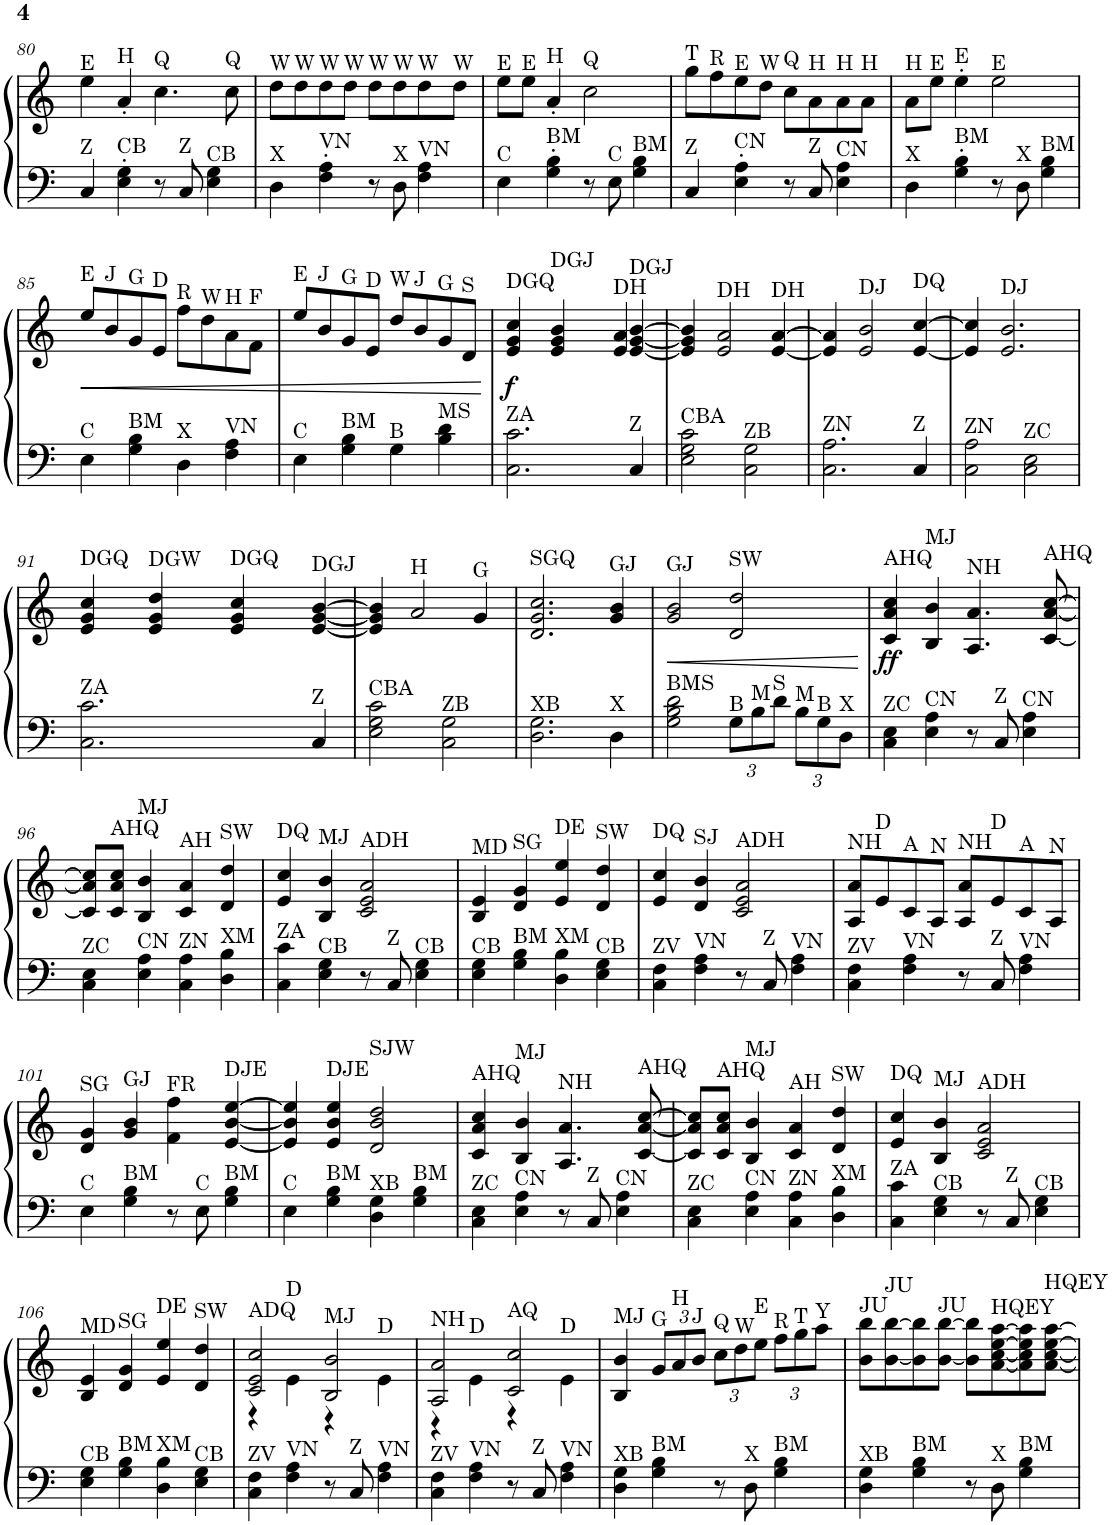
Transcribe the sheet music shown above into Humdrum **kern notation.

**kern	**kern	**dynam
*part1	*part1	*part1
*staff2	*staff1	*staff1/2
*I"Piano	*	*
*I'Pno.	*	*
!!LO:PB:g=z
*clefF4	*clefG2	*
*k[]	*k[]	*
*M4/4	*M4/4	*
=80	=80	=80
!	!LO:TX:a:t=E	!
!LO:TX:a:t=Z	!	!
4C/	4ee\	.
!	!LO:TX:a:t=H	!
!LO:TX:a:t=CB	!	!
4E\' 4G\'	4a'/	.
!	!LO:TX:a:t=Q	!
8r	4.cc\	.
!LO:TX:a:t=Z	!	!
8C/	.	.
!LO:TX:a:t=CB	!	!
4E\ 4G\	.	.
!	!LO:TX:a:t=Q	!
.	8cc\	.
=81	=81	=81
!	!LO:TX:a:t=W	!
!LO:TX:a:t=X	!	!
4D\	8dd\L	.
!	!LO:TX:a:t=W	!
.	8dd\	.
!	!LO:TX:a:t=W	!
!LO:TX:a:t=VN	!	!
4F\' 4A\'	8dd\	.
!	!LO:TX:a:t=W	!
.	8dd\J	.
!	!LO:TX:a:t=W	!
8r	8dd\L	.
!	!LO:TX:a:t=W	!
!LO:TX:a:t=X	!	!
8D\	8dd\	.
!	!LO:TX:a:t=W	!
!LO:TX:a:t=VN	!	!
4F\ 4A\	8dd\	.
!	!LO:TX:a:t=W	!
.	8dd\J	.
=82	=82	=82
!	!LO:TX:a:t=E	!
!LO:TX:a:t=C	!	!
4E\	8ee\L	.
!	!LO:TX:a:t=E	!
.	8ee\J	.
!	!LO:TX:a:t=H	!
!LO:TX:a:t=BM	!	!
4G\' 4B\'	4a'/	.
!	!LO:TX:a:t=Q	!
8r	2cc\	.
!LO:TX:a:t=C	!	!
8E\	.	.
!LO:TX:a:t=BM	!	!
4G\ 4B\	.	.
=83	=83	=83
!	!LO:TX:a:t=T	!
!LO:TX:a:t=Z	!	!
4C/	8gg\L	.
!	!LO:TX:a:t=R	!
.	8ff\	.
!	!LO:TX:a:t=E	!
!LO:TX:a:t=CN	!	!
4E\' 4A\'	8ee\	.
!	!LO:TX:a:t=W	!
.	8dd\J	.
!	!LO:TX:a:t=Q	!
8r	8cc\L	.
!	!LO:TX:a:t=H	!
!LO:TX:a:t=Z	!	!
8C/	8a\	.
!	!LO:TX:a:t=H	!
!LO:TX:a:t=CN	!	!
4E\ 4A\	8a\	.
!	!LO:TX:a:t=H	!
.	8a\J	.
=84	=84	=84
!	!LO:TX:a:t=H	!
!LO:TX:a:t=X	!	!
4D\	8a\L	.
!	!LO:TX:a:t=E	!
.	8ee\J	.
!	!LO:TX:a:t=E	!
!LO:TX:a:t=BM	!	!
4G\' 4B\'	4ee'\	.
!	!LO:TX:a:t=E	!
8r	2ee\	.
!LO:TX:a:t=X	!	!
8D\	.	.
!LO:TX:a:t=BM	!	!
4G\ 4B\	.	.
!!LO:LB:g=z
=85	=85	=85
!	!LO:TX:a:t=E	!
!LO:TX:a:t=C	!	!
!	!	!LO:HP:b
4E\	8ee/L	<
!	!LO:TX:a:t=J	!
.	8b/	.
!	!LO:TX:a:t=G	!
!LO:TX:a:t=BM	!	!
4G\ 4B\	8g/	.
!	!LO:TX:a:t=D	!
.	8e/J	.
!	!LO:TX:a:t=R	!
!LO:TX:a:t=X	!	!
4D\	8ff\L	.
!	!LO:TX:a:t=W	!
.	8dd\	.
!	!LO:TX:a:t=H	!
!LO:TX:a:t=VN	!	!
4F\ 4A\	8a\	.
!	!LO:TX:a:t=F	!
.	8f\J	.
=86	=86	=86
!	!LO:TX:a:t=E	!
!LO:TX:a:t=C	!	!
4E\	8ee/L	.
!	!LO:TX:a:t=J	!
.	8b/	.
!	!LO:TX:a:t=G	!
!LO:TX:a:t=BM	!	!
4G\ 4B\	8g/	.
!	!LO:TX:a:t=D	!
.	8e/J	.
!	!LO:TX:a:t=W	!
!LO:TX:a:t=B	!	!
4G\	8dd/L	.
!	!LO:TX:a:t=J	!
.	8b/	.
!	!LO:TX:a:t=G	!
!LO:TX:a:t=MS	!	!
4B\ 4d\	8g/	.
!	!LO:TX:a:t=S	!
.	8d/J	.
.	.	[
=87	=87	=87
!	!LO:TX:a:t=DGQ	!
!LO:TX:a:t=ZA	!	!
!	!	!LO:DY:b
2.C\ 2.c\	4e/ 4g/ 4cc/	f
!	!LO:TX:a:t=DGJ	!
.	4e/ 4g/ 4b/	.
!	!LO:TX:a:t=DH	!
.	4e/ 4a/	.
!	!LO:TX:a:t=DGJ	!
!LO:TX:a:t=Z	!	!
4C/	[4e/ [4g/ [4b/	.
=88	=88	=88
!LO:TX:a:t=CBA	!	!
2E\ 2G\ 2c\	4e/] 4g/] 4b/]	.
!	!LO:TX:a:t=DH	!
.	2e/ 2a/	.
!LO:TX:a:t=ZB	!	!
2C\ 2G\	.	.
!	!LO:TX:a:t=DH	!
.	[4e/ [4a/	.
=89	=89	=89
!LO:TX:a:t=ZN	!	!
2.C\ 2.A\	4e/] 4a/]	.
!	!LO:TX:a:t=DJ	!
.	2e/ 2b/	.
!	!LO:TX:a:t=DQ	!
!LO:TX:a:t=Z	!	!
4C/	[4e/ [4cc/	.
=90	=90	=90
!LO:TX:a:t=ZN	!	!
2C\ 2A\	4e/] 4cc/]	.
!	!LO:TX:a:t=DJ	!
.	2.e/ 2.b/	.
!LO:TX:a:t=ZC	!	!
2C\ 2E\	.	.
!!LO:LB:g=z
=91	=91	=91
!	!LO:TX:a:t=DGQ	!
!LO:TX:a:t=ZA	!	!
2.C\ 2.c\	4e/ 4g/ 4cc/	.
!	!LO:TX:a:t=DGW	!
.	4e/ 4g/ 4dd/	.
!	!LO:TX:a:t=DGQ	!
.	4e/ 4g/ 4cc/	.
!	!LO:TX:a:t=DGJ	!
!LO:TX:a:t=Z	!	!
4C/	[4e/ [4g/ [4b/	.
=92	=92	=92
!LO:TX:a:t=CBA	!	!
2E\ 2G\ 2c\	4e/] 4g/] 4b/]	.
!	!LO:TX:a:t=H	!
.	2a/	.
!LO:TX:a:t=ZB	!	!
2C\ 2G\	.	.
!	!LO:TX:a:t=G	!
.	4g/	.
=93	=93	=93
!	!LO:TX:a:t=SGQ	!
!LO:TX:a:t=XB	!	!
2.D\ 2.G\	2.d/ 2.g/ 2.cc/	.
!	!LO:TX:a:t=GJ	!
!LO:TX:a:t=X	!	!
4D\	4g/ 4b/	.
=94	=94	=94
!	!LO:TX:a:t=GJ	!
!LO:TX:a:t=BMS	!	!
!	!	!LO:HP:b
2G\ 2B\ 2d\	2g/ 2b/	<
*Xbrackettup	*	*
!	!LO:TX:a:t=SW	!
!LO:TX:a:t=B	!	!
12G\L	2d/ 2dd/	.
!LO:TX:a:t=M	!	!
12B\	.	.
!LO:TX:a:t=S	!	!
12d\J	.	.
!LO:TX:a:t=M	!	!
12B\L	.	.
!LO:TX:a:t=B	!	!
12G\	.	.
!LO:TX:a:t=X	!	!
12D\J	.	.
.	.	[
=95	=95	=95
*k[]	*k[]	*
!	!LO:TX:a:t=AHQ	!
!LO:TX:a:t=ZC	!	!
!	!	!LO:DY:b
4C\ 4E\	4c/ 4a/ 4cc/	ff
!	!LO:TX:a:t=MJ	!
!LO:TX:a:t=CN	!	!
4E\ 4A\	4B/ 4b/	.
!	!LO:TX:a:t=NH	!
8r	4.A/ 4.a/	.
!LO:TX:a:t=Z	!	!
8C/	.	.
!LO:TX:a:t=CN	!	!
4E\ 4A\	.	.
!	!LO:TX:a:t=AHQ	!
.	[8c/ [8a/ [8cc/	.
!!LO:LB:g=z
=96	=96	=96
!LO:TX:a:t=ZC	!	!
4C\ 4E\	8c/] 8a/] 8cc/]L	.
!	!LO:TX:a:t=AHQ	!
.	8c/ 8a/ 8cc/J	.
!	!LO:TX:a:t=MJ	!
!LO:TX:a:t=CN	!	!
4E\ 4A\	4B/ 4b/	.
!	!LO:TX:a:t=AH	!
!LO:TX:a:t=ZN	!	!
4C\ 4A\	4c/ 4a/	.
!	!LO:TX:a:t=SW	!
!LO:TX:a:t=XM	!	!
4D\ 4B\	4d/ 4dd/	.
=97	=97	=97
!	!LO:TX:a:t=DQ	!
!LO:TX:a:t=ZA	!	!
4C\ 4c\	4e/ 4cc/	.
!	!LO:TX:a:t=MJ	!
!LO:TX:a:t=CB	!	!
4E\ 4G\	4B/ 4b/	.
!	!LO:TX:a:t=ADH	!
8r	2c/ 2e/ 2a/	.
!LO:TX:a:t=Z	!	!
8C/	.	.
!LO:TX:a:t=CB	!	!
4E\ 4G\	.	.
=98	=98	=98
!	!LO:TX:a:t=MD	!
!LO:TX:a:t=CB	!	!
4E\ 4G\	4B/ 4e/	.
!	!LO:TX:a:t=SG	!
!LO:TX:a:t=BM	!	!
4G\ 4B\	4d/ 4g/	.
!	!LO:TX:a:t=DE	!
!LO:TX:a:t=XM	!	!
4D\ 4B\	4e/ 4ee/	.
!	!LO:TX:a:t=SW	!
!LO:TX:a:t=CB	!	!
4E\ 4G\	4d/ 4dd/	.
=99	=99	=99
!	!LO:TX:a:t=DQ	!
!LO:TX:a:t=ZV	!	!
4C\ 4F\	4e/ 4cc/	.
!	!LO:TX:a:t=SJ	!
!LO:TX:a:t=VN	!	!
4F\ 4A\	4d/ 4b/	.
!	!LO:TX:a:t=ADH	!
8r	2c/ 2e/ 2a/	.
!LO:TX:a:t=Z	!	!
8C/	.	.
!LO:TX:a:t=VN	!	!
4F\ 4A\	.	.
=100	=100	=100
!	!LO:TX:a:t=NH	!
!LO:TX:a:t=ZV	!	!
4C\ 4F\	8A/ 8a/L	.
!	!LO:TX:a:t=D	!
.	8e/	.
!	!LO:TX:a:t=A	!
!LO:TX:a:t=VN	!	!
4F\ 4A\	8c/	.
!	!LO:TX:a:t=N	!
.	8A/J	.
!	!LO:TX:a:t=NH	!
8r	8A/ 8a/L	.
!	!LO:TX:a:t=D	!
!LO:TX:a:t=Z	!	!
8C/	8e/	.
!	!LO:TX:a:t=A	!
!LO:TX:a:t=VN	!	!
4F\ 4A\	8c/	.
!	!LO:TX:a:t=N	!
.	8A/J	.
!!LO:LB:g=z
=101	=101	=101
!	!LO:TX:a:t=SG	!
!LO:TX:a:t=C	!	!
4E\	4d/ 4g/	.
!	!LO:TX:a:t=GJ	!
!LO:TX:a:t=BM	!	!
4G\ 4B\	4g/ 4b/	.
!	!LO:TX:a:t=FR	!
8r	4f\ 4ff\	.
!LO:TX:a:t=C	!	!
8E\	.	.
!	!LO:TX:a:t=DJE	!
!LO:TX:a:t=BM	!	!
4G\ 4B\	[4e/ [4b/ [4ee/	.
=102	=102	=102
!LO:TX:a:t=C	!	!
4E\	4e/] 4b/] 4ee/]	.
!	!LO:TX:a:t=DJE	!
!LO:TX:a:t=BM	!	!
4G\ 4B\	4e/ 4b/ 4ee/	.
!	!LO:TX:a:t=SJW	!
!LO:TX:a:t=XB	!	!
4D\ 4G\	2d/ 2b/ 2dd/	.
!LO:TX:a:t=BM	!	!
4G\ 4B\	.	.
=103	=103	=103
!	!LO:TX:a:t=AHQ	!
!LO:TX:a:t=ZC	!	!
4C\ 4E\	4c/ 4a/ 4cc/	.
!	!LO:TX:a:t=MJ	!
!LO:TX:a:t=CN	!	!
4E\ 4A\	4B/ 4b/	.
!	!LO:TX:a:t=NH	!
8r	4.A/ 4.a/	.
!LO:TX:a:t=Z	!	!
8C/	.	.
!LO:TX:a:t=CN	!	!
4E\ 4A\	.	.
!	!LO:TX:a:t=AHQ	!
.	[8c/ [8a/ [8cc/	.
=104	=104	=104
!LO:TX:a:t=ZC	!	!
4C\ 4E\	8c/] 8a/] 8cc/]L	.
!	!LO:TX:a:t=AHQ	!
.	8c/ 8a/ 8cc/J	.
!	!LO:TX:a:t=MJ	!
!LO:TX:a:t=CN	!	!
4E\ 4A\	4B/ 4b/	.
!	!LO:TX:a:t=AH	!
!LO:TX:a:t=ZN	!	!
4C\ 4A\	4c/ 4a/	.
!	!LO:TX:a:t=SW	!
!LO:TX:a:t=XM	!	!
4D\ 4B\	4d/ 4dd/	.
=105	=105	=105
!	!LO:TX:a:t=DQ	!
!LO:TX:a:t=ZA	!	!
4C\ 4c\	4e/ 4cc/	.
!	!LO:TX:a:t=MJ	!
!LO:TX:a:t=CB	!	!
4E\ 4G\	4B/ 4b/	.
!	!LO:TX:a:t=ADH	!
8r	2c/ 2e/ 2a/	.
!LO:TX:a:t=Z	!	!
8C/	.	.
!LO:TX:a:t=CB	!	!
4E\ 4G\	.	.
!!LO:LB:g=z
=106	=106	=106
!	!LO:TX:a:t=MD	!
!LO:TX:a:t=CB	!	!
4E\ 4G\	4B/ 4e/	.
!	!LO:TX:a:t=SG	!
!LO:TX:a:t=BM	!	!
4G\ 4B\	4d/ 4g/	.
!	!LO:TX:a:t=DE	!
!LO:TX:a:t=XM	!	!
4D\ 4B\	4e/ 4ee/	.
!	!LO:TX:a:t=SW	!
!LO:TX:a:t=CB	!	!
4E\ 4G\	4d/ 4dd/	.
=107	=107	=107
*	*^	*
!	!LO:TX:a:t=ADQ	!	!
!LO:TX:a:t=ZV	!	!	!
4C\ 4F\	2c/ 2e/ 2cc/	4r	.
!	!	!LO:TX:a:t=D	!
!LO:TX:a:t=VN	!	!	!
4F\ 4A\	.	4e\	.
!	!LO:TX:a:t=MJ	!	!
8r	2B/ 2b/	4r	.
!LO:TX:a:t=Z	!	!	!
8C/	.	.	.
!	!	!LO:TX:a:t=D	!
!LO:TX:a:t=VN	!	!	!
4F\ 4A\	.	4e\	.
=108	=108	=108	=108
!	!LO:TX:a:t=NH	!	!
!LO:TX:a:t=ZV	!	!	!
4C\ 4F\	2A/ 2a/	4r	.
!	!	!LO:TX:a:t=D	!
!LO:TX:a:t=VN	!	!	!
4F\ 4A\	.	4e\	.
!	!LO:TX:a:t=AQ	!	!
8r	2c/ 2cc/	4r	.
!LO:TX:a:t=Z	!	!	!
8C/	.	.	.
!	!	!LO:TX:a:t=D	!
!LO:TX:a:t=VN	!	!	!
4F\ 4A\	.	4e\	.
=109	=109	=109	=109
!	!LO:TX:a:t=MJ	!	!
!LO:TX:a:t=XB	!	!	!
*	*v	*v	*
4D\ 4G\	4B/ 4b/	.
*	*Xbrackettup	*
!	!LO:TX:a:t=G	!
!LO:TX:a:t=BM	!	!
4G\ 4B\	12g/L	.
!	!LO:TX:a:t=H	!
.	12a/	.
!	!LO:TX:a:t=J	!
.	12b/J	.
!	!LO:TX:a:t=Q	!
8r	12cc\L	.
!	!LO:TX:a:t=W	!
.	12dd\	.
!LO:TX:a:t=X	!	!
8D\	.	.
!	!LO:TX:a:t=E	!
.	12ee\J	.
!	!LO:TX:a:t=R	!
!LO:TX:a:t=BM	!	!
4G\ 4B\	12ff\L	.
!	!LO:TX:a:t=T	!
.	12gg\	.
!	!LO:TX:a:t=Y	!
.	12aa\J	.
=110	=110	=110
!	!LO:TX:a:t=JU	!
!LO:TX:a:t=XB	!	!
4D\ 4G\	8b\ 8bb\L	.
!	!LO:TX:a:t=JU	!
.	[8b\ [8bb\	.
!LO:TX:a:t=BM	!	!
4G\ 4B\	8b\] 8bb\]	.
!	!LO:TX:a:t=JU	!
.	[8b\ [8bb\J	.
8r	8b\] 8bb\]L	.
!	!LO:TX:a:t=HQEY	!
!LO:TX:a:t=X	!	!
8D\	[8a\ [8cc\ [8ee\ [8aa\	.
!LO:TX:a:t=BM	!	!
4G\ 4B\	8a\] 8cc\] 8ee\] 8aa\]	.
!	!LO:TX:a:t=HQEY	!
.	[8a\ [8cc\ [8ee\ [8aa\J	.
=	=	=
*-	*-	*-
